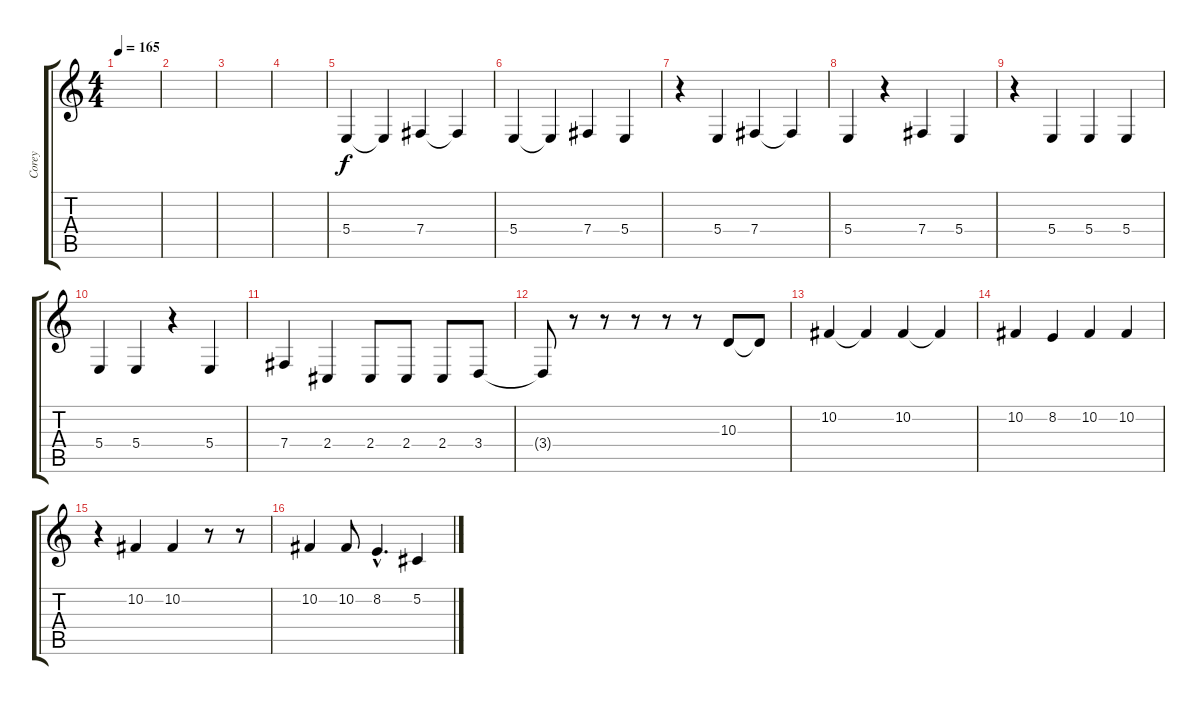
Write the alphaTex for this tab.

\track ("Corey" "Corey") {instrument lead6voice}
\staff {score tabs}
\tuning (Db4 Ab3 E3 B2 Gb2 B1) {hide}
\ts (4 4)
\tempo 165
\clef g2
\ks c
|
|
|
|
5.4.4 5.4{t}.4 7.4.4 7.4{t}.4 |
5.4.4 5.4{t}.4 7.4.4 5.4.4 |
r.4 5.4.4 7.4.4 7.4{t}.4 |
5.4.4 r.4 7.4.4 5.4.4 |
r.4 5.4.4 5.4.4 5.4.4 |
5.4.4 5.4.4 r.4 5.4.4 |
7.4.4 2.4.4 2.4.8 2.4.8 2.4.8 3.4.8 |
3.4{t}.8 r.8 r.8 r.8 r.8 r.8 10.3.8 10.3{t}.8 |
10.2.4 10.2{t}.4 10.2.4 10.2{t}.4 |
10.2.4 8.2.4 10.2.4 10.2.4 |
r.4 10.2.4 10.2.4 r.8 r.8 |
10.2.4 10.2.8 8.2{hac}.4{d} 5.2.4
